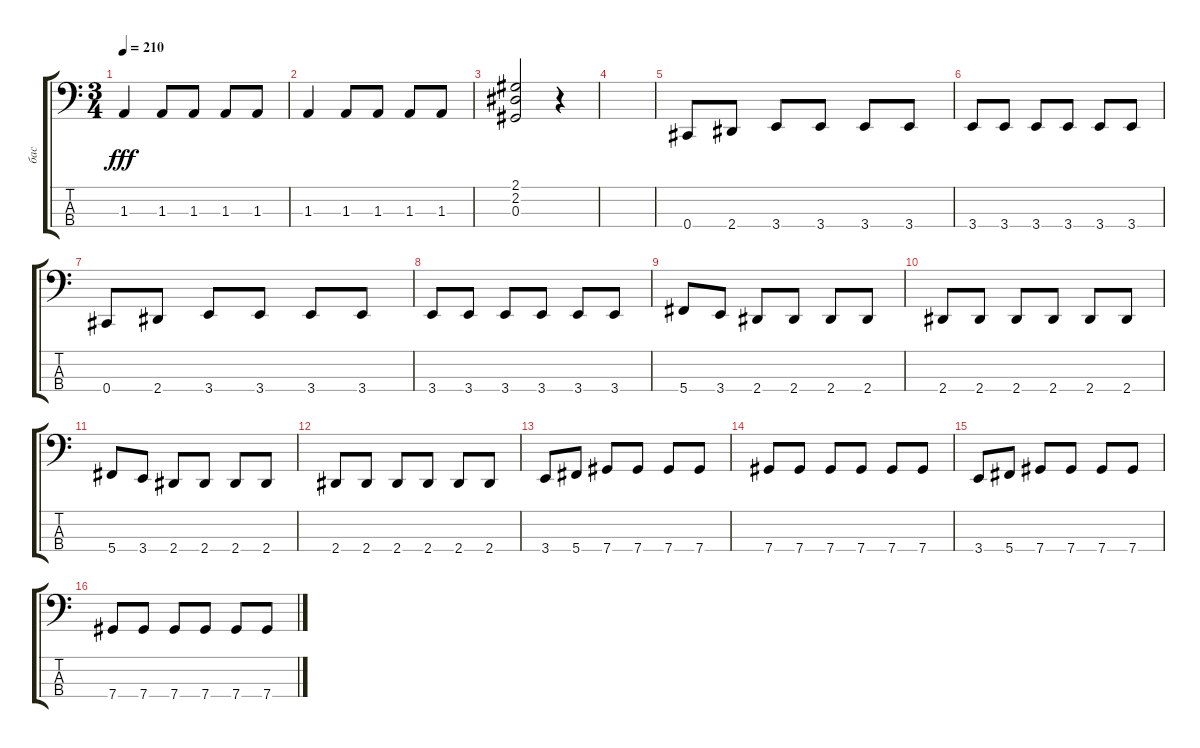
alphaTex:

\track ("бас" "бас") {instrument electricbasspick}
\staff {score tabs}
\tuning (Gb2 Db2 Ab1 Db1) {hide}
\ts (3 4)
\tempo 210
\clef f4
\ks c
1.3.4{dy fff} 1.3.8 1.3.8 1.3.8 1.3.8 |
1.3.4 1.3.8 1.3.8 1.3.8 1.3.8 |
(2.1 2.2 0.3).2 r.4 |
|
0.4.8 2.4.8 3.4.8 3.4.8 3.4.8 3.4.8 |
3.4.8 3.4.8 3.4.8 3.4.8 3.4.8 3.4.8 |
0.4.8 2.4.8 3.4.8 3.4.8 3.4.8 3.4.8 |
3.4.8 3.4.8 3.4.8 3.4.8 3.4.8 3.4.8 |
5.4.8 3.4.8 2.4.8 2.4.8 2.4.8 2.4.8 |
2.4.8 2.4.8 2.4.8 2.4.8 2.4.8 2.4.8 |
5.4.8 3.4.8 2.4.8 2.4.8 2.4.8 2.4.8 |
2.4.8 2.4.8 2.4.8 2.4.8 2.4.8 2.4.8 |
3.4.8 5.4.8 7.4.8 7.4.8 7.4.8 7.4.8 |
7.4.8 7.4.8 7.4.8 7.4.8 7.4.8 7.4.8 |
3.4.8 5.4.8 7.4.8 7.4.8 7.4.8 7.4.8 |
7.4.8 7.4.8 7.4.8 7.4.8 7.4.8 7.4.8
